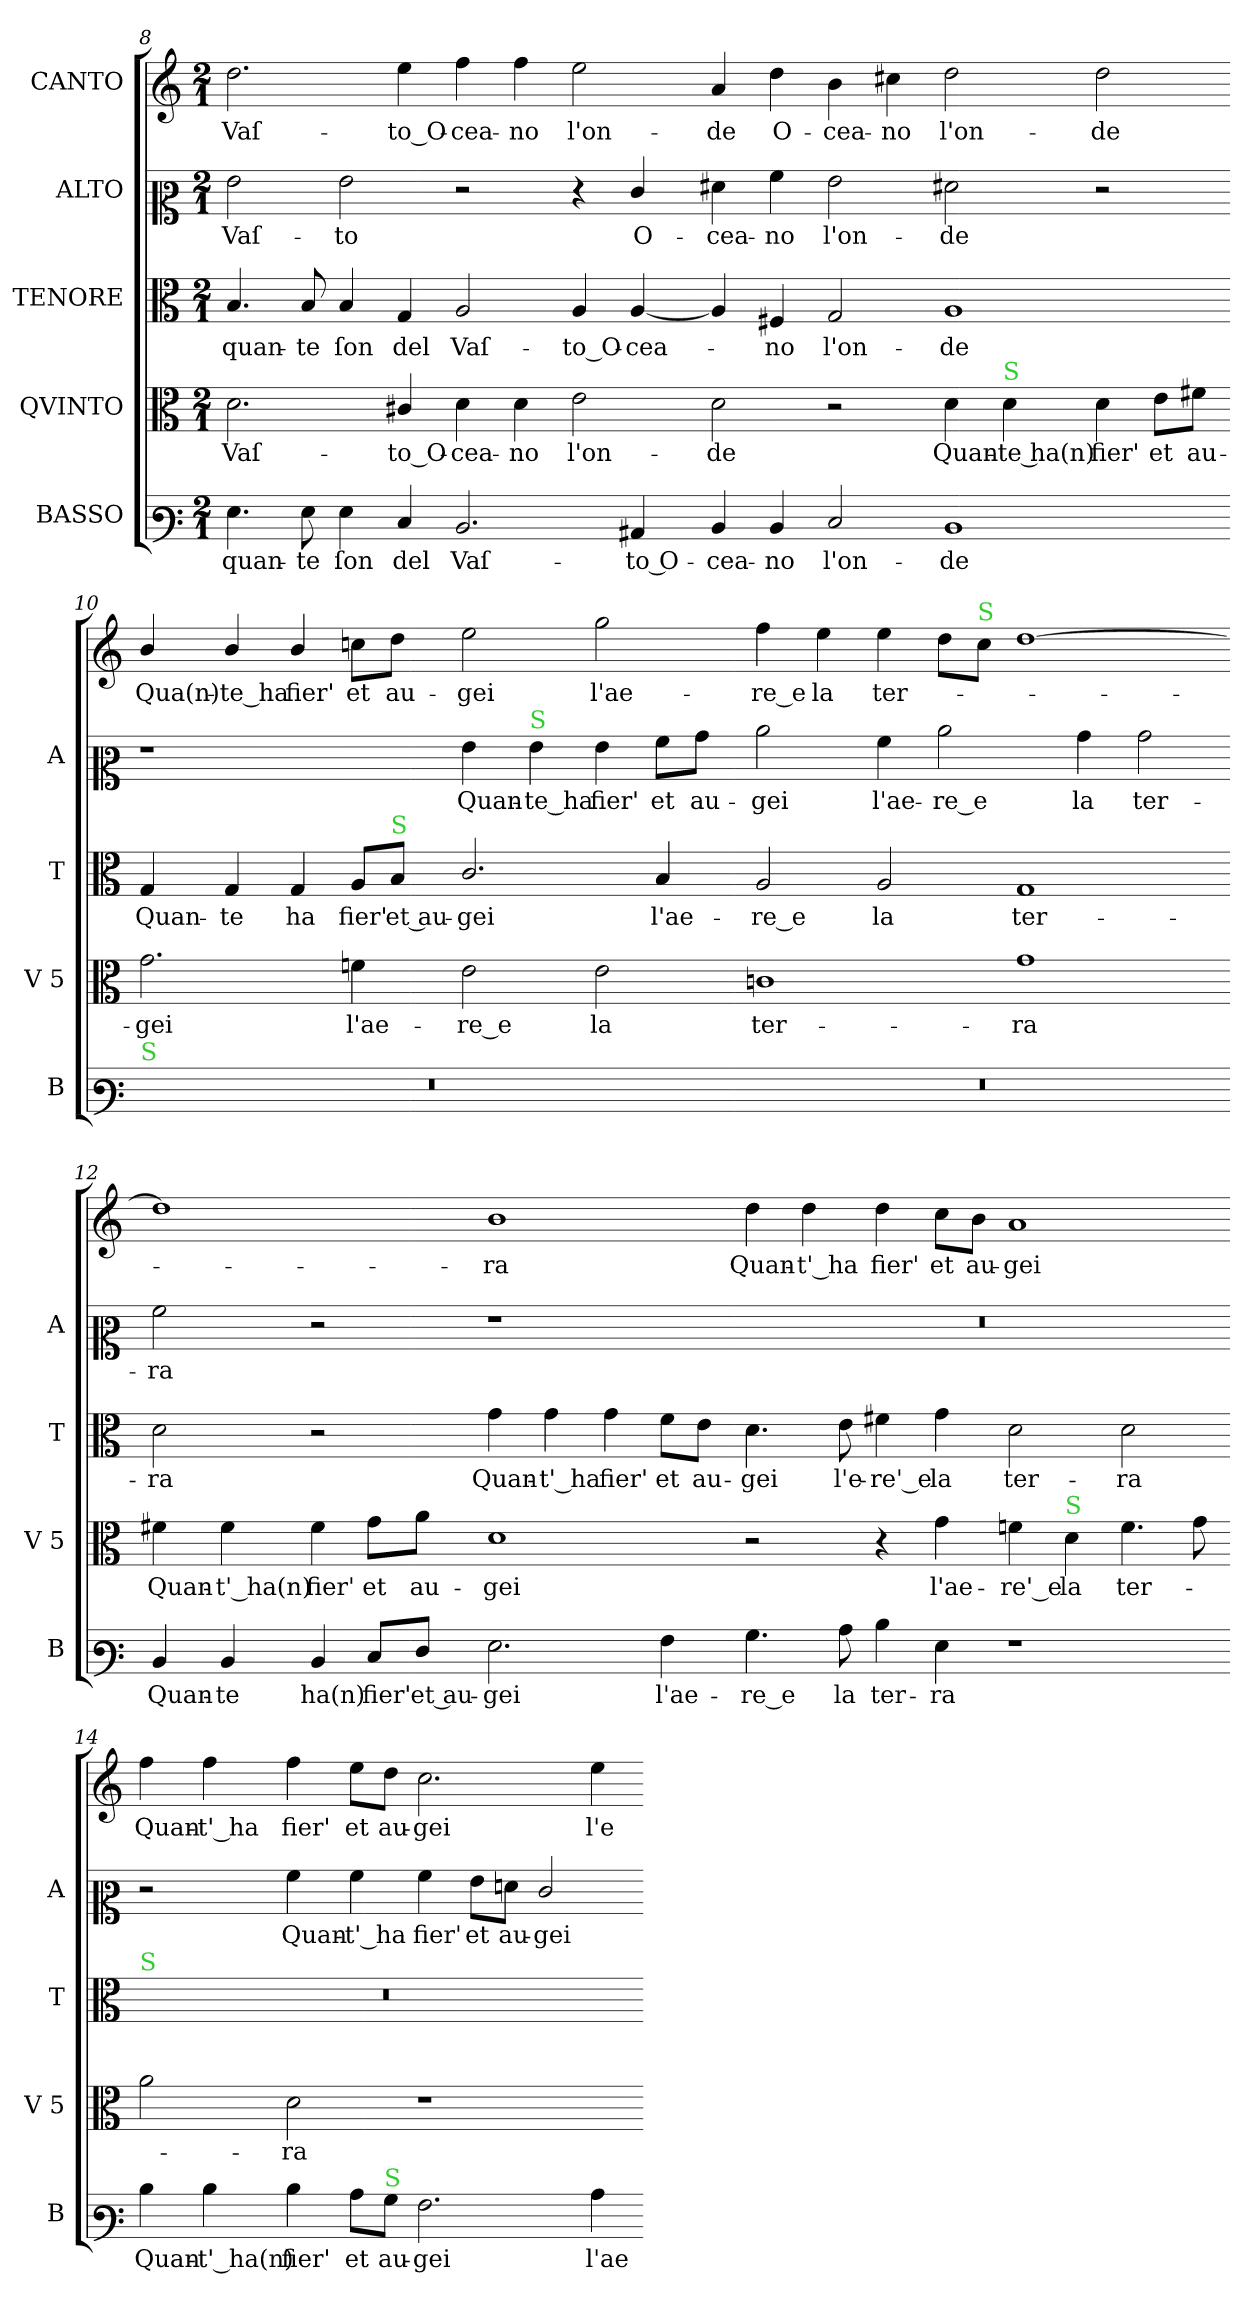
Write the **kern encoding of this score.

**kern	**text	**kern	**text	**kern	**text	**kern	**text	**kern	**text
*part5	*part5	*part4	*part4	*part3	*part3	*part2	*part2	*part1	*part1
*staff5	*staff5	*staff4	*staff4	*staff3	*staff3	*staff2	*staff2	*staff1	*staff1
*I"BASSO	*	*I"QVINTO	*	*I"TENORE	*	*I"ALTO	*	*I"CANTO	*
*I'B	*	*I'V 5	*	*I'T	*	*I'A	*	*	*
*clefF3	*	*clefC3	*	*clefC3	*	*clefC2	*	*clefG2	*
*k[]	*	*k[]	*	*k[]	*	*k[]	*	*k[]	*
*G:mix	*	*G:mix	*	*G:mix	*	*G:mix	*	*G:mix	*
*M2/1	*	*M2/1	*	*M2/1	*	*M2/1	*	*M2/1	*
=8	=8	=8	=8	=8	=8	=8	=8	=8	=8
4.G\	quan-	2.d\	Vaſ-	4.B/	quan-	2g\	Vaſ-	2.dd\	Vaſ-
8G\	-te	.	.	8B/	-te	.	.	.	.
4G\	ſon	.	.	4B/	ſon	2g\	-to	.	.
4E/	del	4c#X/	-to_O-	4G/	del	.	.	4ee\	-to_O-
2.D/	Vaſ-	4d\	-cea-	2A/	Vaſ-	2r	.	4ff\	-cea-
.	.	4d\	-no	.	.	.	.	4ff\	-no
.	.	2e\	l'on-	4A/	-to_O-	4r	.	2ee\	l'on-
4C#X/	-to O-	.	.	[4A/	-cea-	4e/	O-	.	.
=9-	=9-	=9-	=9-	=9-	=9-	=9-	=9-	=9-	=9-
4D/	-cea-	2d\	-de	4A/]	.	4f#X\	-cea-	4a/	-de
4D/	-no	.	.	4F#X/	-no	4a\	-no	4dd\	O-
2E/	l'on-	2r	.	2G/	l'on-	2g\	l'on-	4b\	-cea-
.	.	.	.	.	.	.	.	4cc#X\	-no
1D	-de	4d\	Quan-	1A	-de	2f#X\	-de	2dd\	l'on-
!	!	!LO:TX:a:color=limegreen:t=S	!	!	!	!	!	!	!
.	.	4d\	-te ha(n)	.	.	.	.	.	.
.	.	4d\	fier'	.	.	2r	.	2dd\	-de
.	.	8e\L	et	.	.	.	.	.	.
.	.	8f#X\J	au-	.	.	.	.	.	.
=10-	=10-	=10-	=10-	=10-	=10-	=10-	=10-	=10-	=10-
!LO:TX:a:color=limegreen:t=S	!	!	!	!	!	!	!	!	!
0r	.	2.g\	-gei	4G/	Quan-	1r	.	4b/	Qua(n)-
.	.	.	.	4G/	-te	.	.	4b/	-te_ha
.	.	.	.	4G/	ha	.	.	4b/	fier'
.	.	4fn\	l'ae-	8A/L	fier'	.	.	8ccn\L	et
!	!	!	!	!LO:TX:a:color=limegreen:t=S	!	!	!	!	!
.	.	.	.	8B/J	et au-	.	.	8dd\J	au-
.	.	2e\	-re_e	2.c/	-gei	4g\	Quan-	2ee\	-gei
!	!	!	!	!	!	!LO:TX:a:color=limegreen:t=S	!	!	!
.	.	.	.	.	.	4g\	-te_ha	.	.
.	.	2e\	la	.	.	4g\	fier'	2gg\	l'ae-
.	.	.	.	4B/	l'ae-	8a\L	et	.	.
.	.	.	.	.	.	8b\J	au-	.	.
=11-	=11-	=11-	=11-	=11-	=11-	=11-	=11-	=11-	=11-
0r	.	1cn	ter-	2A/	-re_e	2cc\	-gei	4ff\	-re_e
.	.	.	.	.	.	.	.	4ee\	la
.	.	.	.	2A/	la	4a\	l'ae-	4ee\	ter-
.	.	.	.	.	.	2cc\	-re_e	8dd\L	.
!	!	!	!	!	!	!	!	!LO:TX:a:color=limegreen:t=S	!
.	.	.	.	.	.	.	.	8cc\J	.
.	.	1g	-ra	1G	ter-	.	.	[1dd	.
.	.	.	.	.	.	4b\	la	.	.
.	.	.	.	.	.	2b\	ter-	.	.
=12-	=12-	=12-	=12-	=12-	=12-	=12-	=12-	=12-	=12-
4D/	Quan-	4f#X\	Quan-	2d\	-ra	2a\	-ra	1dd]	.
4D/	-te	4f#\	-t'_ha(n)	.	.	.	.	.	.
4D/	ha(n)	4f#\	fier'	2r	.	2r	.	.	.
8E/L	fier'	8g\L	et	.	.	.	.	.	.
8F/J	et au-	8a\J	au-	.	.	.	.	.	.
2.G\	-gei	1d	-gei	4g\	Quan-	1r	.	1b	-ra
.	.	.	.	4g\	-t'_ha	.	.	.	.
.	.	.	.	4g\	fier'	.	.	.	.
4A\	l'ae-	.	.	8f\L	et	.	.	.	.
.	.	.	.	8e\J	au-	.	.	.	.
=13-	=13-	=13-	=13-	=13-	=13-	=13-	=13-	=13-	=13-
4.B\	-re_e	2r	.	4.d\	-gei	0r	.	4dd\	Quan-
.	.	.	.	.	.	.	.	4dd\	-t'_ha
8c\	la	.	.	8e\	l'e-	.	.	.	.
4d\	ter-	4r	.	4f#X\	-re'_e	.	.	4dd\	fier'
4G\	-ra	4g\	l'ae-	4g\	la	.	.	8cc\L	et
.	.	.	.	.	.	.	.	8b\J	au-
1r	.	4fn\	-re'_e	2d\	ter-	.	.	1a	-gei
!	!	!LO:TX:a:color=limegreen:t=S	!	!	!	!	!	!	!
.	.	4d\	la	.	.	.	.	.	.
.	.	4.f\	ter-	2d\	-ra	.	.	.	.
.	.	8g\	.	.	.	.	.	.	.
=14-	=14-	=14-	=14-	=14-	=14-	=14-	=14-	=14-	=14-
!	!	!	!	!LO:TX:a:color=limegreen:t=S	!	!	!	!	!
!	!	!	!	!	!	!	!	!	!LO:LY:i
4d\	Quan-	2a\	.	0r	.	2r	.	4ff\	Quan-
!	!	!	!	!	!	!	!	!	!LO:LY:i
4d\	-t'_ha(n)	.	.	.	.	.	.	4ff\	-t'_ha
!	!	!	!	!	!	!	!	!	!LO:LY:i
4d\	fier'	2d\	-ra	.	.	4a\	Quan-	4ff\	fier'
!	!	!	!	!	!	!	!	!	!LO:LY:i
8c\L	et	.	.	.	.	4a\	-t'_ha	8ee\L	et
!LO:TX:a:color=limegreen:t=S	!	!	!	!	!	!	!	!	!
!	!	!	!	!	!	!	!	!	!LO:LY:i
8B\J	au-	.	.	.	.	.	.	8dd\J	au-
!	!	!	!	!	!	!	!	!	!LO:LY:i
2.A\	-gei	1r	.	.	.	4a\	fier'	2.cc\	-gei
.	.	.	.	.	.	8g\L	et	.	.
.	.	.	.	.	.	8fn\J	au-	.	.
.	.	.	.	.	.	2e/	-gei	.	.
4c\	l'ae-	.	.	.	.	.	.	4ee\	l'e-
=-	=-	=-	=-	=-	=-	=-	=-	=-	=-
*-	*-	*-	*-	*-	*-	*-	*-	*-	*-
